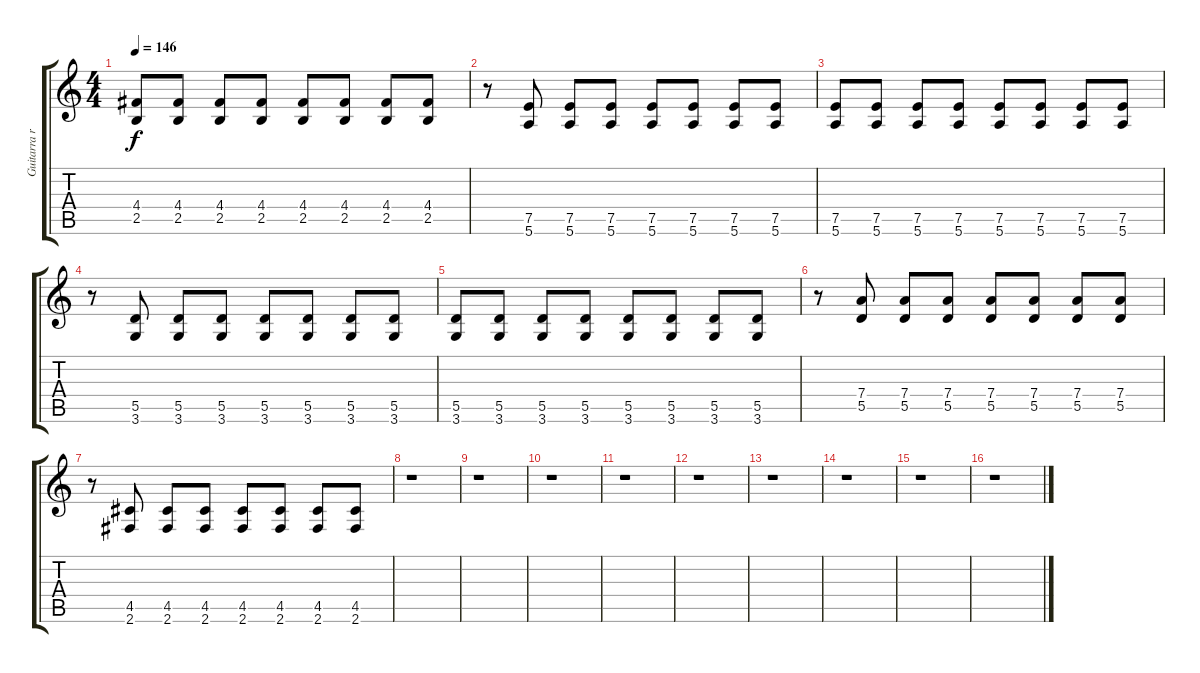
\track ("Guitarra ritmica" "Guitarra r") {instrument electricguitarjazz}
\staff {score tabs}
\tuning (E4 B3 G3 D3 A2 E2) {hide}
\ts (4 4)
\tempo 146
\clef g2
\ks c
(4.4 2.5).8{dy f} (4.4 2.5).8 (4.4 2.5).8 (4.4 2.5).8 (4.4 2.5).8 (4.4 2.5).8 (4.4 2.5).8 (4.4 2.5).8 |
r.8 (7.5 5.6).8 (7.5 5.6).8 (7.5 5.6).8 (7.5 5.6).8 (7.5 5.6).8 (7.5 5.6).8 (7.5 5.6).8 |
(7.5 5.6).8 (7.5 5.6).8 (7.5 5.6).8 (7.5 5.6).8 (7.5 5.6).8 (7.5 5.6).8 (7.5 5.6).8 (7.5 5.6).8 |
r.8 (5.5 3.6).8 (5.5 3.6).8 (5.5 3.6).8 (5.5 3.6).8 (5.5 3.6).8 (5.5 3.6).8 (5.5 3.6).8 |
(5.5 3.6).8 (5.5 3.6).8 (5.5 3.6).8 (5.5 3.6).8 (5.5 3.6).8 (5.5 3.6).8 (5.5 3.6).8 (5.5 3.6).8 |
r.8 (7.4 5.5).8 (7.4 5.5).8 (7.4 5.5).8 (7.4 5.5).8 (7.4 5.5).8 (7.4 5.5).8 (7.4 5.5).8 |
r.8 (4.5 2.6).8 (4.5 2.6).8 (4.5 2.6).8 (4.5 2.6).8 (4.5 2.6).8 (4.5 2.6).8 (4.5 2.6).8 |
r.1 |
r.1 |
r.1 |
r.1 |
r.1 |
r.1 |
r.1 |
r.1 |
r.1
